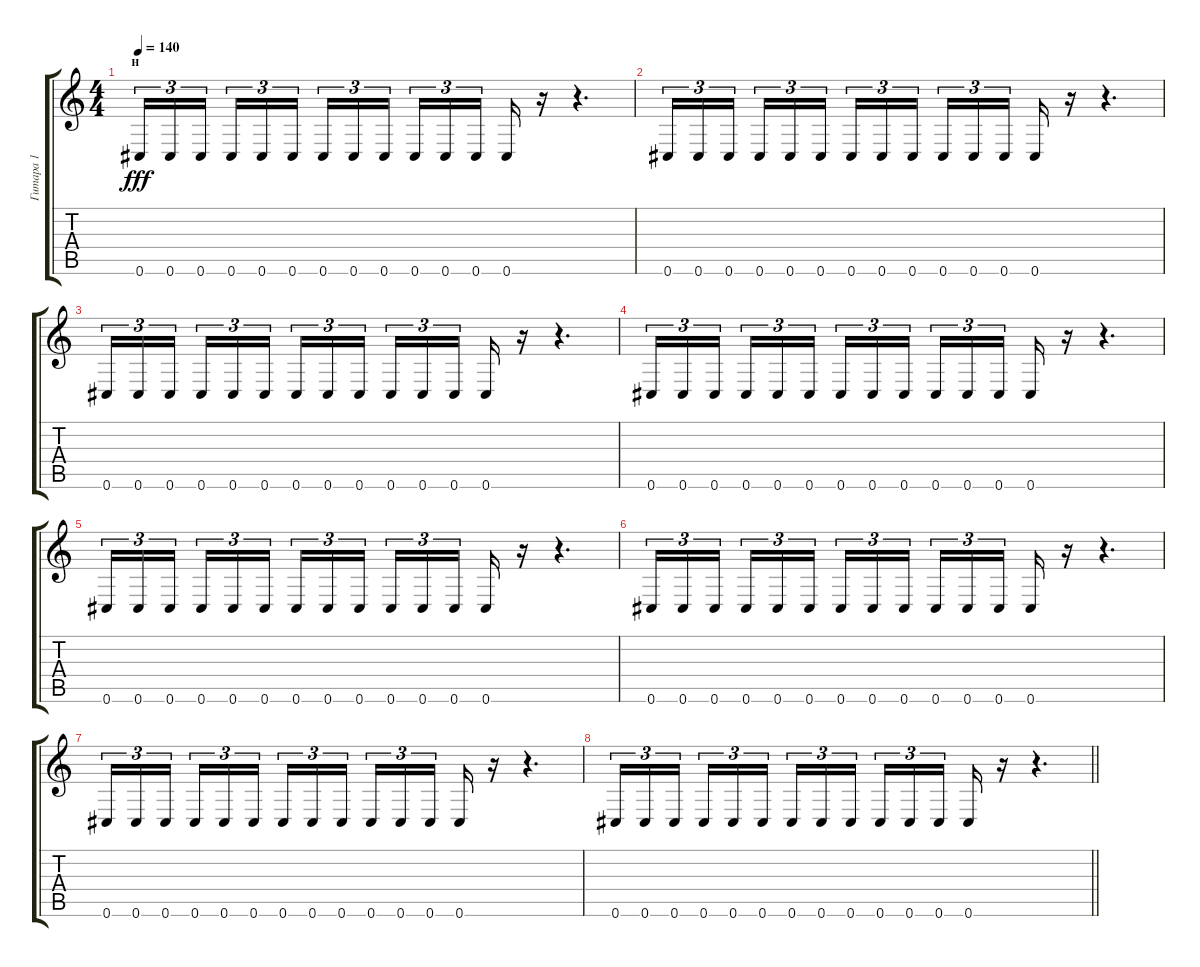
\track ("Гитара 1" "Гитара 1") {instrument distortionguitar}
\staff {score tabs}
\tuning (Db4 Ab3 E3 B2 Gb2 Db2) {hide}
\ts (4 4)
\section ("" "   н")
\tempo 140
\clef g2
\ks c
0.6.16{tu (3 2) dy fff} 0.6.16{tu (3 2)} 0.6.16{tu (3 2) beam splitsecondary} 0.6.16{tu (3 2)} 0.6.16{tu (3 2)} 0.6.16{tu (3 2)} 0.6.16{tu (3 2)} 0.6.16{tu (3 2)} 0.6.16{tu (3 2) beam splitsecondary} 0.6.16{tu (3 2)} 0.6.16{tu (3 2)} 0.6.16{tu (3 2)} 0.6.16 r.16 r.4{d} |
0.6.16{tu (3 2)} 0.6.16{tu (3 2)} 0.6.16{tu (3 2) beam splitsecondary} 0.6.16{tu (3 2)} 0.6.16{tu (3 2)} 0.6.16{tu (3 2)} 0.6.16{tu (3 2)} 0.6.16{tu (3 2)} 0.6.16{tu (3 2) beam splitsecondary} 0.6.16{tu (3 2)} 0.6.16{tu (3 2)} 0.6.16{tu (3 2)} 0.6.16 r.16 r.4{d} |
0.6.16{tu (3 2)} 0.6.16{tu (3 2)} 0.6.16{tu (3 2) beam splitsecondary} 0.6.16{tu (3 2)} 0.6.16{tu (3 2)} 0.6.16{tu (3 2)} 0.6.16{tu (3 2)} 0.6.16{tu (3 2)} 0.6.16{tu (3 2) beam splitsecondary} 0.6.16{tu (3 2)} 0.6.16{tu (3 2)} 0.6.16{tu (3 2)} 0.6.16 r.16 r.4{d} |
0.6.16{tu (3 2)} 0.6.16{tu (3 2)} 0.6.16{tu (3 2) beam splitsecondary} 0.6.16{tu (3 2)} 0.6.16{tu (3 2)} 0.6.16{tu (3 2)} 0.6.16{tu (3 2)} 0.6.16{tu (3 2)} 0.6.16{tu (3 2) beam splitsecondary} 0.6.16{tu (3 2)} 0.6.16{tu (3 2)} 0.6.16{tu (3 2)} 0.6.16 r.16 r.4{d} |
0.6.16{tu (3 2)} 0.6.16{tu (3 2)} 0.6.16{tu (3 2) beam splitsecondary} 0.6.16{tu (3 2)} 0.6.16{tu (3 2)} 0.6.16{tu (3 2)} 0.6.16{tu (3 2)} 0.6.16{tu (3 2)} 0.6.16{tu (3 2) beam splitsecondary} 0.6.16{tu (3 2)} 0.6.16{tu (3 2)} 0.6.16{tu (3 2)} 0.6.16 r.16 r.4{d} |
0.6.16{tu (3 2)} 0.6.16{tu (3 2)} 0.6.16{tu (3 2) beam splitsecondary} 0.6.16{tu (3 2)} 0.6.16{tu (3 2)} 0.6.16{tu (3 2)} 0.6.16{tu (3 2)} 0.6.16{tu (3 2)} 0.6.16{tu (3 2) beam splitsecondary} 0.6.16{tu (3 2)} 0.6.16{tu (3 2)} 0.6.16{tu (3 2)} 0.6.16 r.16 r.4{d} |
0.6.16{tu (3 2)} 0.6.16{tu (3 2)} 0.6.16{tu (3 2) beam splitsecondary} 0.6.16{tu (3 2)} 0.6.16{tu (3 2)} 0.6.16{tu (3 2)} 0.6.16{tu (3 2)} 0.6.16{tu (3 2)} 0.6.16{tu (3 2) beam splitsecondary} 0.6.16{tu (3 2)} 0.6.16{tu (3 2)} 0.6.16{tu (3 2)} 0.6.16 r.16 r.4{d} |
\barLineRight lightlight
0.6.16{tu (3 2)} 0.6.16{tu (3 2)} 0.6.16{tu (3 2) beam splitsecondary} 0.6.16{tu (3 2)} 0.6.16{tu (3 2)} 0.6.16{tu (3 2)} 0.6.16{tu (3 2)} 0.6.16{tu (3 2)} 0.6.16{tu (3 2) beam splitsecondary} 0.6.16{tu (3 2)} 0.6.16{tu (3 2)} 0.6.16{tu (3 2)} 0.6.16 r.16 r.4{d}
